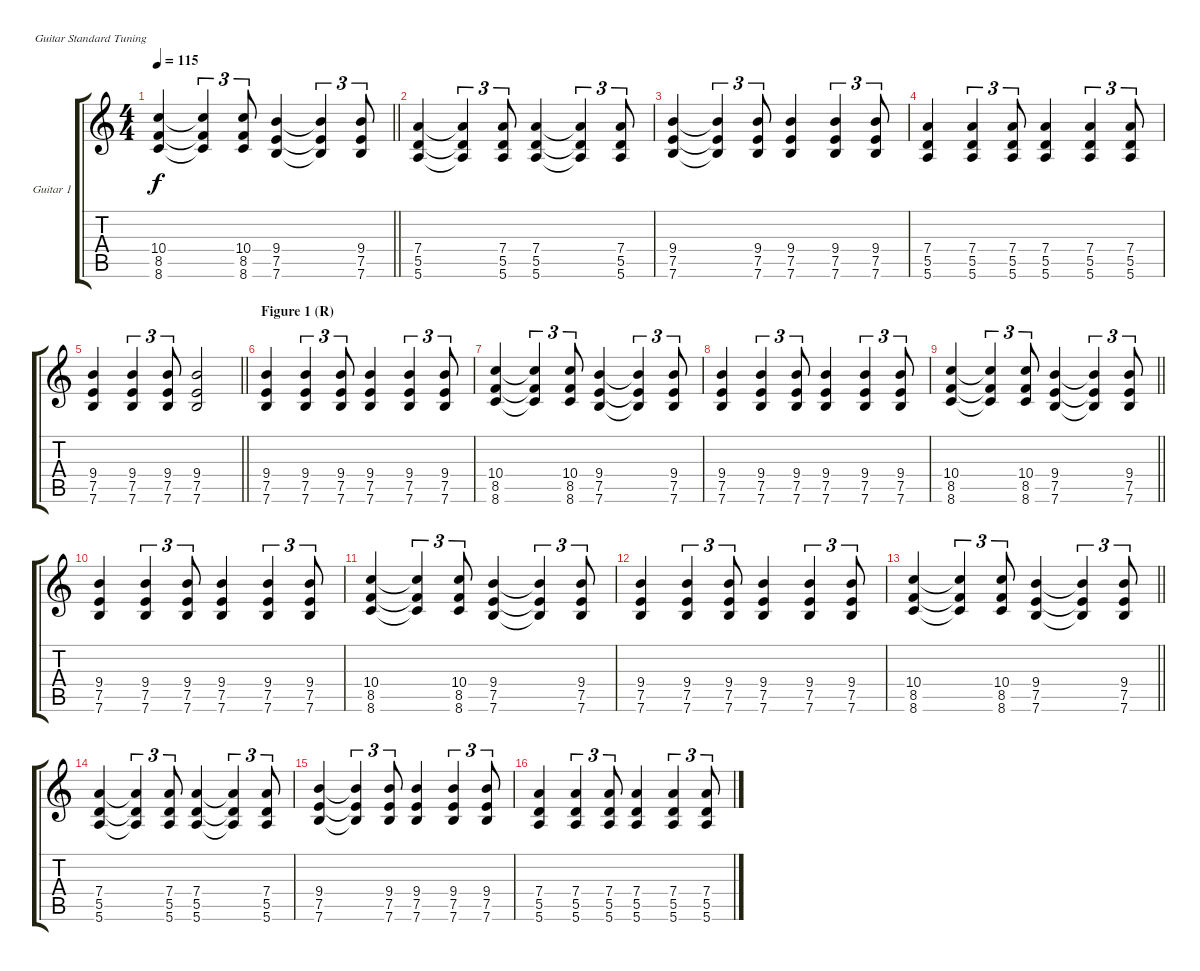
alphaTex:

\defaultSystemsLayout 4
\bracketExtendMode groupsimilarinstruments
\firstSystemTrackNameOrientation horizontal
\otherSystemsTrackNameOrientation horizontal
\track ("Guitar 1" "Guitar 1") {instrument distortionguitar}
\staff {score tabs}
\tuning (E4 B3 G3 D3 A2 E2)
\ts (4 4)
\tempo 115
\clef g2
\scale
0.333333
\barLineRight lightlight
\ks aminor
(8.6 8.5 10.4).4{dy f} (8.6{t} 8.5{t} 10.4{t}).4{tu (3 2)} (8.6 8.5 10.4).8{tu (3 2)} (7.6 7.5 9.4).4 (7.6{t} 7.5{t} 9.4{t}).4{tu (3 2)} (7.6 7.5 9.4).8{tu (3 2)} |
\scale
0.333333 (5.6 5.5 7.4).4 (5.6{t} 5.5{t} 7.4{t}).4{tu (3 2)} (5.6 5.5 7.4).8{tu (3 2)} (5.6 5.5 7.4).4 (5.6{t} 5.5{t} 7.4{t}).4{tu (3 2)} (5.6 5.5 7.4).8{tu (3 2)} |
\scale
0.333333 (7.6 7.5 9.4).4 (7.6{t} 7.5{t} 9.4{t}).4{tu (3 2)} (7.6 7.5 9.4).8{tu (3 2)} (7.6 7.5 9.4).4 (7.6 7.5 9.4).4{tu (3 2)} (7.6 7.5 9.4).8{tu (3 2)} |
\scale
0.333333 (5.6 5.5 7.4).4 (5.6 5.5 7.4).4{tu (3 2)} (5.6 5.5 7.4).8{tu (3 2)} (5.6 5.5 7.4).4 (5.6 5.5 7.4).4{tu (3 2)} (5.6 5.5 7.4).8{tu (3 2)} |
\scale
0.333333
\barLineRight lightlight
(7.6 7.5 9.4).4 (7.6 7.5 9.4).4{tu (3 2)} (7.6 7.5 9.4).8{tu (3 2)} (7.6 7.5 9.4).2 |
\section ("" "Figure 1 (R)")
\scale
0.333333 (7.6 7.5 9.4).4 (7.6 7.5 9.4).4{tu (3 2)} (7.6 7.5 9.4).8{tu (3 2)} (7.6 7.5 9.4).4 (7.6 7.5 9.4).4{tu (3 2)} (7.6 7.5 9.4).8{tu (3 2)} |
\scale
0.333333 (8.6 8.5 10.4).4 (8.6{t} 8.5{t} 10.4{t}).4{tu (3 2)} (8.6 8.5 10.4).8{tu (3 2)} (7.6 7.5 9.4).4 (7.6{t} 7.5{t} 9.4{t}).4{tu (3 2)} (7.6 7.5 9.4).8{tu (3 2)} |
\scale
0.333333 (7.6 7.5 9.4).4 (7.6 7.5 9.4).4{tu (3 2)} (7.6 7.5 9.4).8{tu (3 2)} (7.6 7.5 9.4).4 (7.6 7.5 9.4).4{tu (3 2)} (7.6 7.5 9.4).8{tu (3 2)} |
\scale
0.333333
\barLineRight lightlight
(8.6 8.5 10.4).4 (8.6{t} 8.5{t} 10.4{t}).4{tu (3 2)} (8.6 8.5 10.4).8{tu (3 2)} (7.6 7.5 9.4).4 (7.6{t} 7.5{t} 9.4{t}).4{tu (3 2)} (7.6 7.5 9.4).8{tu (3 2)} |
\scale
0.333333 (7.6 7.5 9.4).4 (7.6 7.5 9.4).4{tu (3 2)} (7.6 7.5 9.4).8{tu (3 2)} (7.6 7.5 9.4).4 (7.6 7.5 9.4).4{tu (3 2)} (7.6 7.5 9.4).8{tu (3 2)} |
\scale
0.333333 (8.6 8.5 10.4).4 (8.6{t} 8.5{t} 10.4{t}).4{tu (3 2)} (8.6 8.5 10.4).8{tu (3 2)} (7.6 7.5 9.4).4 (7.6{t} 7.5{t} 9.4{t}).4{tu (3 2)} (7.6 7.5 9.4).8{tu (3 2)} |
\scale
0.333333 (7.6 7.5 9.4).4 (7.6 7.5 9.4).4{tu (3 2)} (7.6 7.5 9.4).8{tu (3 2)} (7.6 7.5 9.4).4 (7.6 7.5 9.4).4{tu (3 2)} (7.6 7.5 9.4).8{tu (3 2)} |
\scale
0.333333
\barLineRight lightlight
(8.6 8.5 10.4).4 (8.6{t} 8.5{t} 10.4{t}).4{tu (3 2)} (8.6 8.5 10.4).8{tu (3 2)} (7.6 7.5 9.4).4 (7.6{t} 7.5{t} 9.4{t}).4{tu (3 2)} (7.6 7.5 9.4).8{tu (3 2)} |
\scale
0.333333 (5.6 5.5 7.4).4 (5.6{t} 5.5{t} 7.4{t}).4{tu (3 2)} (5.6 5.5 7.4).8{tu (3 2)} (5.6 5.5 7.4).4 (5.6{t} 5.5{t} 7.4{t}).4{tu (3 2)} (5.6 5.5 7.4).8{tu (3 2)} |
\scale
0.333333 (7.6 7.5 9.4).4 (7.6{t} 7.5{t} 9.4{t}).4{tu (3 2)} (7.6 7.5 9.4).8{tu (3 2)} (7.6 7.5 9.4).4 (7.6 7.5 9.4).4{tu (3 2)} (7.6 7.5 9.4).8{tu (3 2)} |
\scale
0.333333 (5.6 5.5 7.4).4 (5.6 5.5 7.4).4{tu (3 2)} (5.6 5.5 7.4).8{tu (3 2)} (5.6 5.5 7.4).4 (5.6 5.5 7.4).4{tu (3 2)} (5.6 5.5 7.4).8{tu (3 2)}
